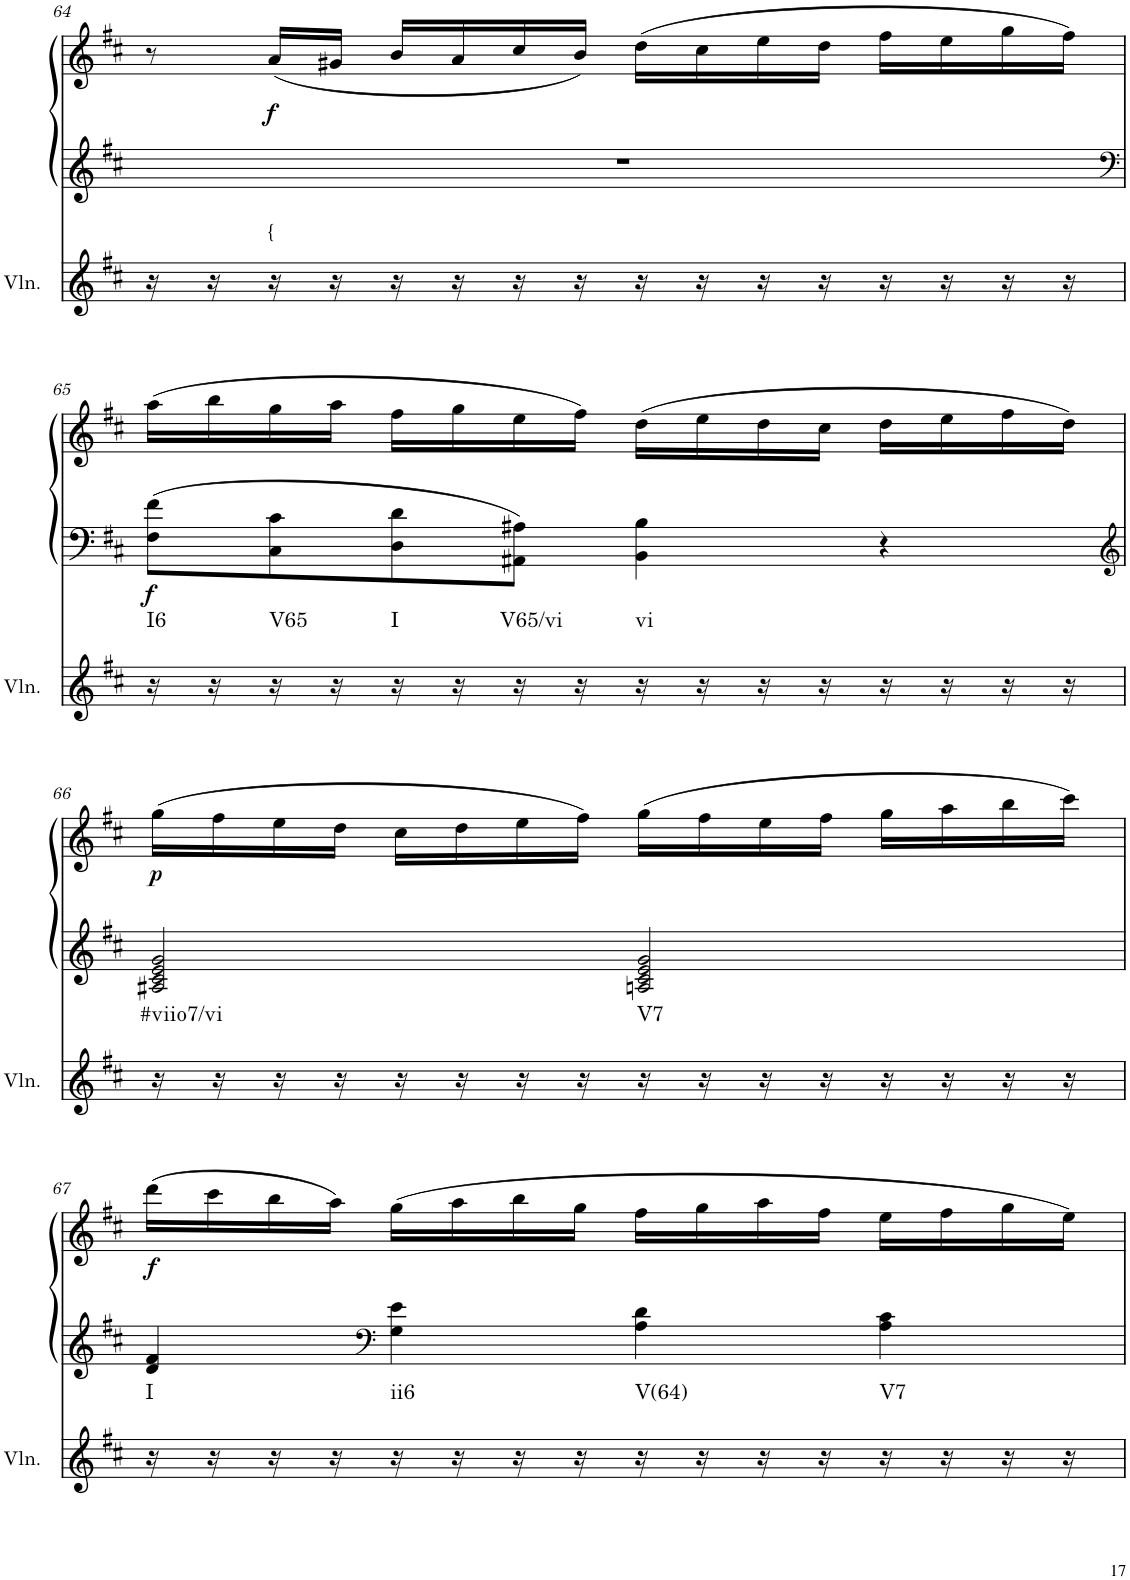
**kern	**harte	**kern	**kern	**dynam
*part2	*part2	*part1	*part1	*part1
*staff3	*	*staff2	*staff1	*staff1/2
*I"Violin	*	*I"unbenannt2	*	*
*I'Vln.	*	*	*	*
!!LO:PB:g=z
*clefG2	*	*clefG2	*clefG2	*
*k[f#c#]	*	*k[f#c#]	*k[f#c#]	*
*M2/2	*	*M2/2	*M2/2	*
*met(c|)	*	*met(c|)	*met(c|)	*
=64	=64	=64	=64	=64
16r	.	1r	8r	.
16r	.	.	.	.
!	!LO:H:kt={	!	!	!LO:DY:b
16r	N	.	(16a/LL	f
16r	.	.	16g#X/JJ	.
16r	.	.	16b/LL	.
16r	.	.	16a/	.
16r	.	.	16cc#/	.
16r	.	.	16b/JJ)	.
16r	.	.	(16dd\LL	.
16r	.	.	16cc#\	.
16r	.	.	16ee\	.
16r	.	.	16dd\JJ	.
16r	.	.	16ff#\LL	.
16r	.	.	16ee\	.
16r	.	.	16gg\	.
16r	.	.	16ff#\JJ)	.
!!LO:LB:g=z
=65	=65	=65	=65	=65
*	*	*clefF4	*	*
!	!LO:H:kt=I6	!	!	!LO:DY:b=2
16r	N	8F#\ 8f#\L	(16aa\LL	f
16r	.	.	16bb\	.
!	!LO:H:kt=V65	!	!	!
16r	N	8C#\ 8c#\	16gg\	.
16r	.	.	16aa\JJ	.
!	!LO:H:kt=I	!	!	!
16r	N	8D\ 8d\	16ff#\LL	.
16r	.	.	16gg\	.
!	!LO:H:kt=V65/vi	!	!	!
16r	N	8AA#X\ 8A#X\J	16ee\	.
16r	.	.	16ff#\JJ)	.
!	!LO:H:kt=vi	!	!	!
16r	N	4BB\ 4B\	(16dd\LL	.
16r	.	.	16ee\	.
16r	.	.	16dd\	.
16r	.	.	16cc#\JJ	.
16r	.	4r	16dd\LL	.
16r	.	.	16ee\	.
16r	.	.	16ff#\	.
16r	.	.	16dd\JJ)	.
!!LO:LB:g=z
=66	=66	=66	=66	=66
*	*	*clefG2	*	*
!	!LO:H:kt=#viio7/vi	!	!	!LO:DY:b
16r	N	2A#X/ 2c#/ 2e/ 2g/	(16gg\LL	p
16r	.	.	16ff#\	.
16r	.	.	16ee\	.
16r	.	.	16dd\JJ	.
16r	.	.	16cc#\LL	.
16r	.	.	16dd\	.
16r	.	.	16ee\	.
16r	.	.	16ff#\JJ)	.
!	!LO:H:kt=V7	!	!	!
16r	N	2An/ 2c#/ 2e/ 2g/	(16gg\LL	.
16r	.	.	16ff#\	.
16r	.	.	16ee\	.
16r	.	.	16ff#\JJ	.
16r	.	.	16gg\LL	.
16r	.	.	16aa\	.
16r	.	.	16bb\	.
16r	.	.	16ccc#\JJ)	.
!!LO:LB:g=z
=67	=67	=67	=67	=67
!	!LO:H:kt=I	!	!	!LO:DY:b
16r	N	4d/ 4f#/	(16ddd\LL	f
16r	.	.	16ccc#\	.
16r	.	.	16bb\	.
16r	.	.	16aa\JJ)	.
*	*	*clefF4	*	*
!	!LO:H:kt=ii6	!	!	!
16r	N	4G\ 4e\	(16gg\LL	.
16r	.	.	16aa\	.
16r	.	.	16bb\	.
16r	.	.	16gg\JJ	.
!	!LO:H:kt=V(64)	!	!	!
16r	N	4A\ 4d\	16ff#\LL	.
16r	.	.	16gg\	.
16r	.	.	16aa\	.
16r	.	.	16ff#\JJ	.
!	!LO:H:kt=V7	!	!	!
16r	N	4A\ 4c#\	16ee\LL	.
16r	.	.	16ff#\	.
16r	.	.	16gg\	.
16r	.	.	16ee\JJ)	.
=	=	=	=	=
*-	*-	*-	*-	*-
